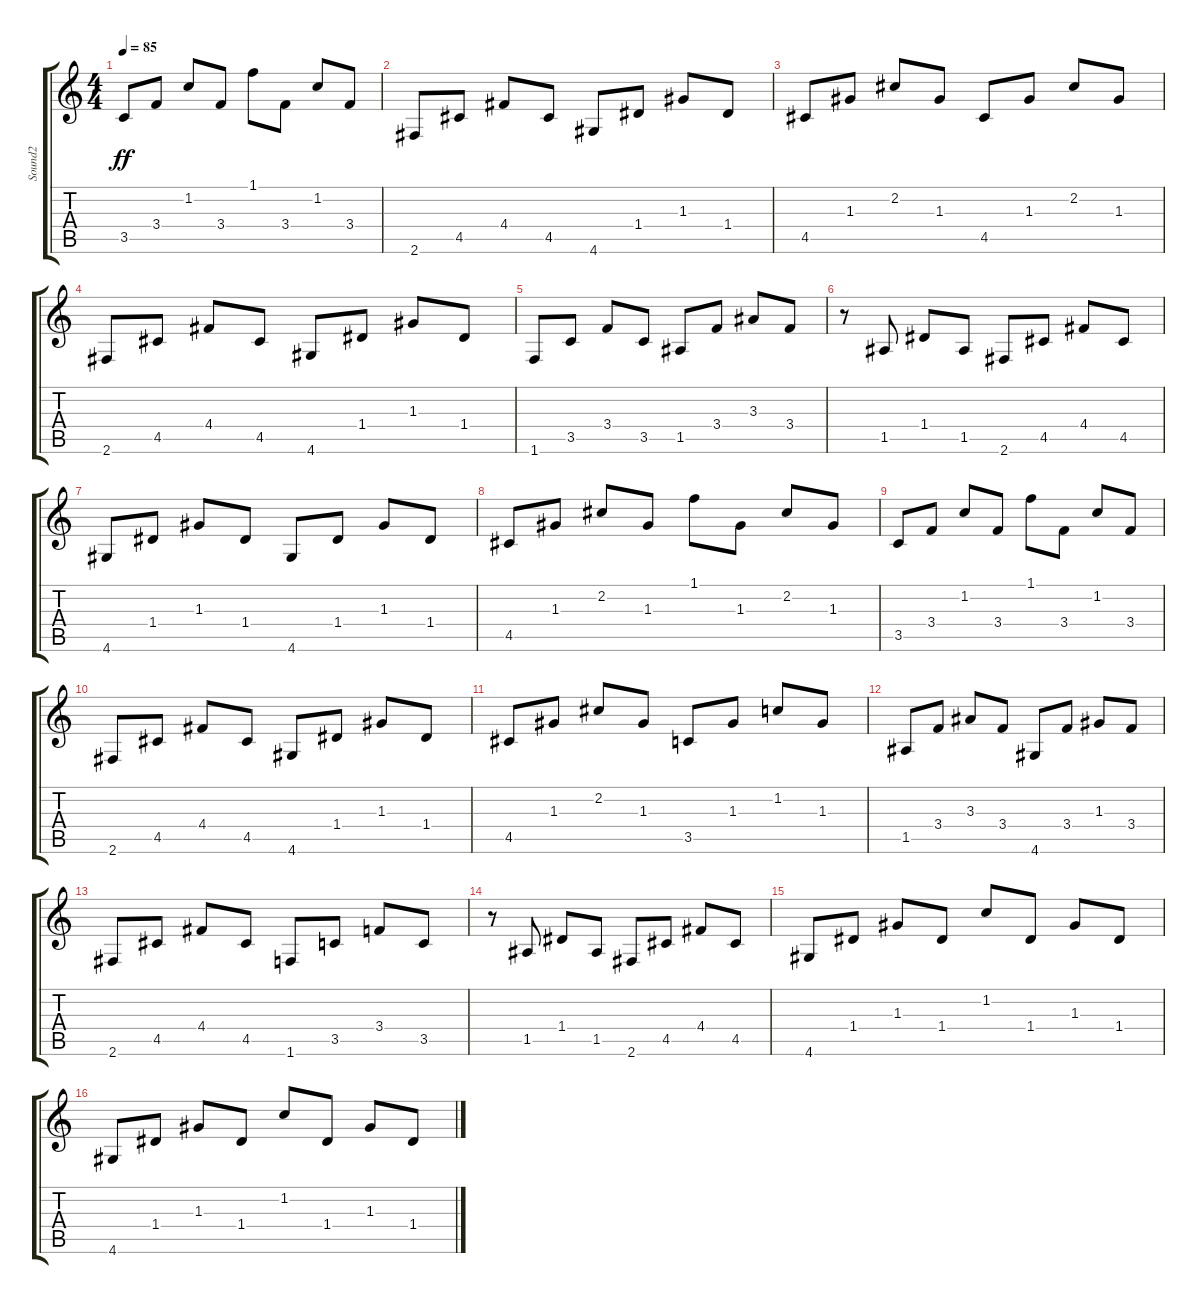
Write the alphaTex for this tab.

\track ("Sound2" "Sound2") {instrument acousticguitarnylon}
\staff {score tabs}
\tuning (E4 B3 G3 D3 A2 E2) {hide}
\ts (4 4)
\tempo 85
\clef g2
\ks c
3.5.8{dy ff} 3.4.8 1.2.8 3.4.8 1.1.8 3.4.8 1.2.8 3.4.8 |
2.6.8 4.5.8 4.4.8 4.5.8 4.6.8 1.4.8 1.3.8 1.4.8 |
4.5.8 1.3.8 2.2.8 1.3.8 4.5.8 1.3.8 2.2.8 1.3.8 |
2.6.8 4.5.8 4.4.8 4.5.8 4.6.8 1.4.8 1.3.8 1.4.8 |
1.6.8 3.5.8 3.4.8 3.5.8 1.5.8 3.4.8 3.3.8 3.4.8 |
r.8 1.5.8 1.4.8 1.5.8 2.6.8 4.5.8 4.4.8 4.5.8 |
4.6.8 1.4.8 1.3.8 1.4.8 4.6.8 1.4.8 1.3.8 1.4.8 |
4.5.8 1.3.8 2.2.8 1.3.8 1.1.8 1.3.8 2.2.8 1.3.8 |
3.5.8 3.4.8 1.2.8 3.4.8 1.1.8 3.4.8 1.2.8 3.4.8 |
2.6.8 4.5.8 4.4.8 4.5.8 4.6.8 1.4.8 1.3.8 1.4.8 |
4.5.8 1.3.8 2.2.8 1.3.8 3.5.8 1.3.8 1.2.8 1.3.8 |
1.5.8 3.4.8 3.3.8 3.4.8 4.6.8 3.4.8 1.3.8 3.4.8 |
2.6.8 4.5.8 4.4.8 4.5.8 1.6.8 3.5.8 3.4.8 3.5.8 |
r.8 1.5.8 1.4.8 1.5.8 2.6.8 4.5.8 4.4.8 4.5.8 |
4.6.8 1.4.8 1.3.8 1.4.8 1.2.8 1.4.8 1.3.8 1.4.8 |
4.6.8 1.4.8 1.3.8 1.4.8 1.2.8 1.4.8 1.3.8 1.4.8
